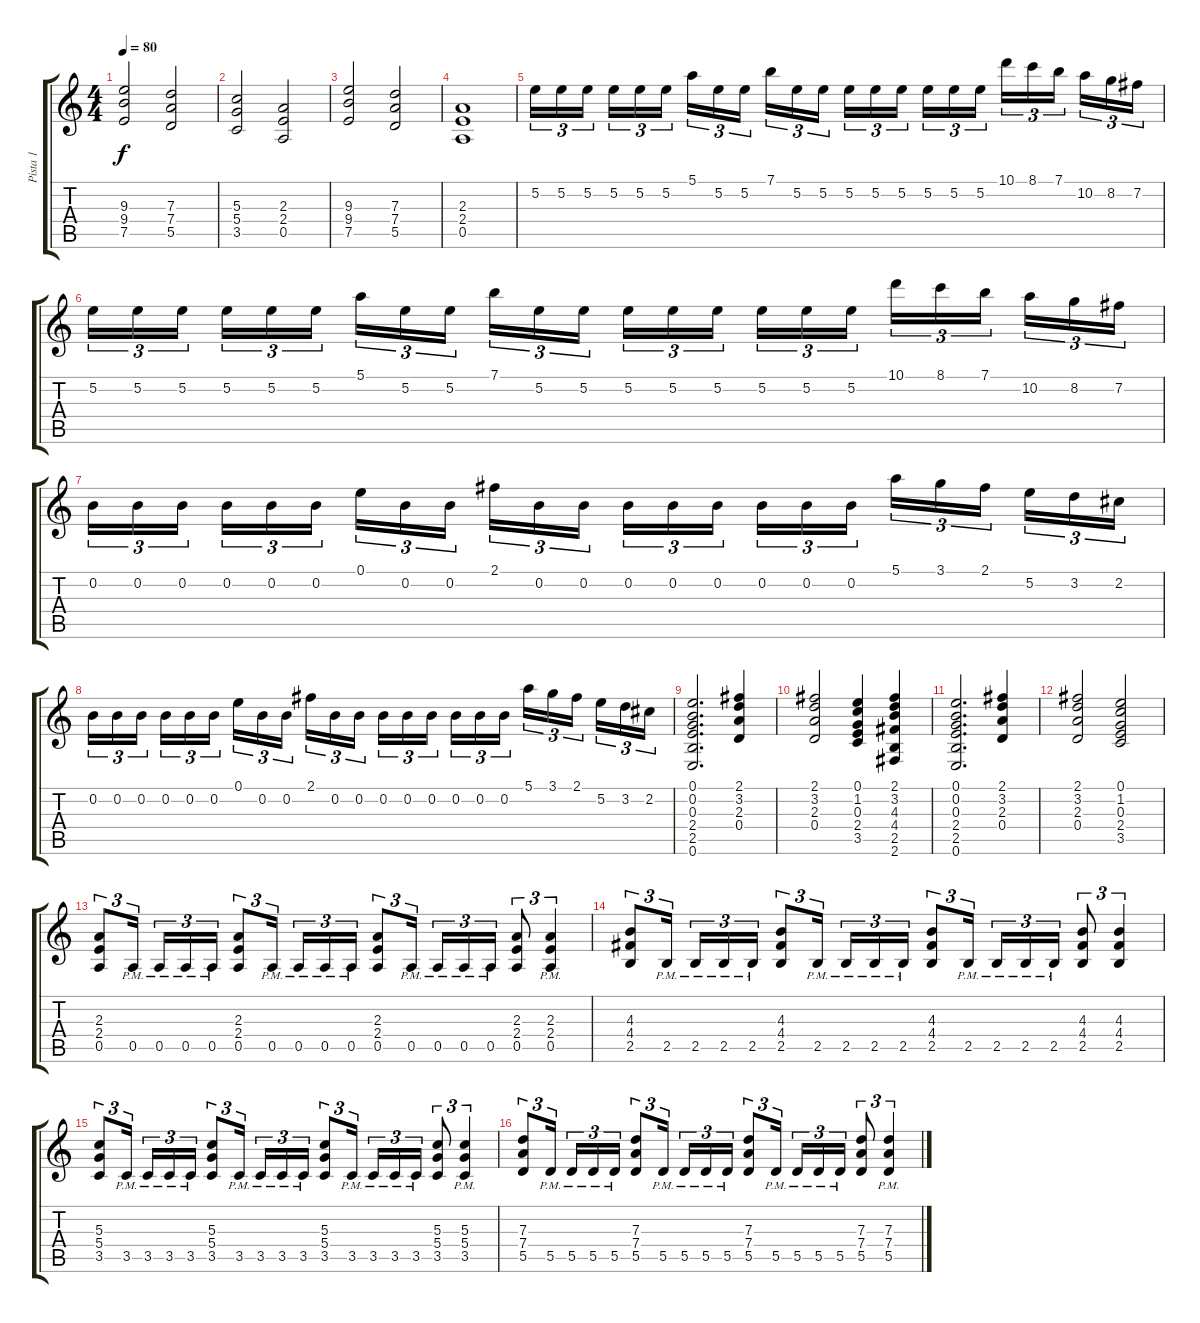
\track ("Pista 1" "Pista 1") {instrument distortionguitar}
\staff {score tabs}
\tuning (E4 B3 G3 D3 A2 E2) {hide}
\ts (4 4)
\tempo 80
\clef g2
\ks c
(9.3 9.4 7.5).2{dy f} (7.3 7.4 5.5).2 |
(5.3 5.4 3.5).2 (2.3 2.4 0.5).2 |
(9.3 9.4 7.5).2 (7.3 7.4 5.5).2 |
(2.3 2.4 0.5).1 |
5.2.16{tu (3 2) instrument distortionguitar} 5.2.16{tu (3 2)} 5.2.16{tu (3 2) beam splitsecondary} 5.2.16{tu (3 2)} 5.2.16{tu (3 2)} 5.2.16{tu (3 2)} 5.1.16{tu (3 2)} 5.2.16{tu (3 2)} 5.2.16{tu (3 2) beam splitsecondary} 7.1.16{tu (3 2)} 5.2.16{tu (3 2)} 5.2.16{tu (3 2)} 5.2.16{tu (3 2)} 5.2.16{tu (3 2)} 5.2.16{tu (3 2) beam splitsecondary} 5.2.16{tu (3 2)} 5.2.16{tu (3 2)} 5.2.16{tu (3 2)} 10.1.16{tu (3 2)} 8.1.16{tu (3 2)} 7.1.16{tu (3 2) beam splitsecondary} 10.2.16{tu (3 2)} 8.2.16{tu (3 2)} 7.2.16{tu (3 2)} |
5.2.16{tu (3 2)} 5.2.16{tu (3 2)} 5.2.16{tu (3 2) beam splitsecondary} 5.2.16{tu (3 2)} 5.2.16{tu (3 2)} 5.2.16{tu (3 2)} 5.1.16{tu (3 2)} 5.2.16{tu (3 2)} 5.2.16{tu (3 2) beam splitsecondary} 7.1.16{tu (3 2)} 5.2.16{tu (3 2)} 5.2.16{tu (3 2)} 5.2.16{tu (3 2)} 5.2.16{tu (3 2)} 5.2.16{tu (3 2) beam splitsecondary} 5.2.16{tu (3 2)} 5.2.16{tu (3 2)} 5.2.16{tu (3 2)} 10.1.16{tu (3 2)} 8.1.16{tu (3 2)} 7.1.16{tu (3 2) beam splitsecondary} 10.2.16{tu (3 2)} 8.2.16{tu (3 2)} 7.2.16{tu (3 2)} |
0.2.16{tu (3 2)} 0.2.16{tu (3 2)} 0.2.16{tu (3 2) beam splitsecondary} 0.2.16{tu (3 2)} 0.2.16{tu (3 2)} 0.2.16{tu (3 2)} 0.1.16{tu (3 2)} 0.2.16{tu (3 2)} 0.2.16{tu (3 2) beam splitsecondary} 2.1.16{tu (3 2)} 0.2.16{tu (3 2)} 0.2.16{tu (3 2)} 0.2.16{tu (3 2)} 0.2.16{tu (3 2)} 0.2.16{tu (3 2) beam splitsecondary} 0.2.16{tu (3 2)} 0.2.16{tu (3 2)} 0.2.16{tu (3 2)} 5.1.16{tu (3 2)} 3.1.16{tu (3 2)} 2.1.16{tu (3 2) beam splitsecondary} 5.2.16{tu (3 2)} 3.2.16{tu (3 2)} 2.2.16{tu (3 2)} |
0.2.16{tu (3 2)} 0.2.16{tu (3 2)} 0.2.16{tu (3 2) beam splitsecondary} 0.2.16{tu (3 2)} 0.2.16{tu (3 2)} 0.2.16{tu (3 2)} 0.1.16{tu (3 2)} 0.2.16{tu (3 2)} 0.2.16{tu (3 2) beam splitsecondary} 2.1.16{tu (3 2)} 0.2.16{tu (3 2)} 0.2.16{tu (3 2)} 0.2.16{tu (3 2)} 0.2.16{tu (3 2)} 0.2.16{tu (3 2) beam splitsecondary} 0.2.16{tu (3 2)} 0.2.16{tu (3 2)} 0.2.16{tu (3 2)} 5.1.16{tu (3 2)} 3.1.16{tu (3 2)} 2.1.16{tu (3 2) beam splitsecondary} 5.2.16{tu (3 2)} 3.2.16{tu (3 2)} 2.2.16{tu (3 2)} |
(0.1 0.2 0.3 2.4 2.5 0.6).2{d instrument electricguitarclean} (2.1 3.2 2.3 0.4).4 |
(2.1 3.2 2.3 0.4).2 (0.1 1.2 0.3 2.4 3.5).4 (2.1 3.2 4.3 4.4 2.5 2.6).4 |
(0.1 0.2 0.3 2.4 2.5 0.6).2{d} (2.1 3.2 2.3 0.4).4 |
(2.1 3.2 2.3 0.4).2 (0.1 1.2 0.3 2.4 3.5).2 |
(2.3 2.4 0.5).8{tu (3 2) instrument distortionguitar} 0.5{pm}.16{tu (3 2) beam splitsecondary} 0.5{pm}.16{tu (3 2)} 0.5{pm}.16{tu (3 2)} 0.5{pm}.16{tu (3 2)} (2.3 2.4 0.5).8{tu (3 2)} 0.5{pm}.16{tu (3 2) beam splitsecondary} 0.5{pm}.16{tu (3 2)} 0.5{pm}.16{tu (3 2)} 0.5{pm}.16{tu (3 2)} (2.3 2.4 0.5).8{tu (3 2)} 0.5{pm}.16{tu (3 2) beam splitsecondary} 0.5{pm}.16{tu (3 2)} 0.5{pm}.16{tu (3 2)} 0.5{pm}.16{tu (3 2)} (2.3 2.4 0.5).8{tu (3 2)} (2.3 2.4 0.5{pm}).4{tu (3 2)} |
(4.3 4.4 2.5).8{tu (3 2)} 2.5{pm}.16{tu (3 2) beam splitsecondary} 2.5{pm}.16{tu (3 2)} 2.5{pm}.16{tu (3 2)} 2.5{pm}.16{tu (3 2)} (4.3 4.4 2.5).8{tu (3 2)} 2.5{pm}.16{tu (3 2) beam splitsecondary} 2.5{pm}.16{tu (3 2)} 2.5{pm}.16{tu (3 2)} 2.5{pm}.16{tu (3 2)} (4.3 4.4 2.5).8{tu (3 2)} 2.5{pm}.16{tu (3 2) beam splitsecondary} 2.5{pm}.16{tu (3 2)} 2.5{pm}.16{tu (3 2)} 2.5{pm}.16{tu (3 2)} (4.3 4.4 2.5).8{tu (3 2)} (4.3 4.4 2.5).4{tu (3 2)} |
(5.3 5.4 3.5).8{tu (3 2)} 3.5{pm}.16{tu (3 2) beam splitsecondary} 3.5{pm}.16{tu (3 2)} 3.5{pm}.16{tu (3 2)} 3.5{pm}.16{tu (3 2)} (5.3 5.4 3.5).8{tu (3 2)} 3.5{pm}.16{tu (3 2) beam splitsecondary} 3.5{pm}.16{tu (3 2)} 3.5{pm}.16{tu (3 2)} 3.5{pm}.16{tu (3 2)} (5.3 5.4 3.5).8{tu (3 2)} 3.5{pm}.16{tu (3 2) beam splitsecondary} 3.5{pm}.16{tu (3 2)} 3.5{pm}.16{tu (3 2)} 3.5{pm}.16{tu (3 2)} (5.3 5.4 3.5).8{tu (3 2)} (5.3 5.4 3.5{pm}).4{tu (3 2)} |
(7.3 7.4 5.5).8{tu (3 2)} 5.5{pm}.16{tu (3 2) beam splitsecondary} 5.5{pm}.16{tu (3 2)} 5.5{pm}.16{tu (3 2)} 5.5{pm}.16{tu (3 2)} (7.3 7.4 5.5).8{tu (3 2)} 5.5{pm}.16{tu (3 2) beam splitsecondary} 5.5{pm}.16{tu (3 2)} 5.5{pm}.16{tu (3 2)} 5.5{pm}.16{tu (3 2)} (7.3 7.4 5.5).8{tu (3 2)} 5.5{pm}.16{tu (3 2) beam splitsecondary} 5.5{pm}.16{tu (3 2)} 5.5{pm}.16{tu (3 2)} 5.5{pm}.16{tu (3 2)} (7.3 7.4 5.5).8{tu (3 2)} (7.3 7.4 5.5{pm}).4{tu (3 2)}
